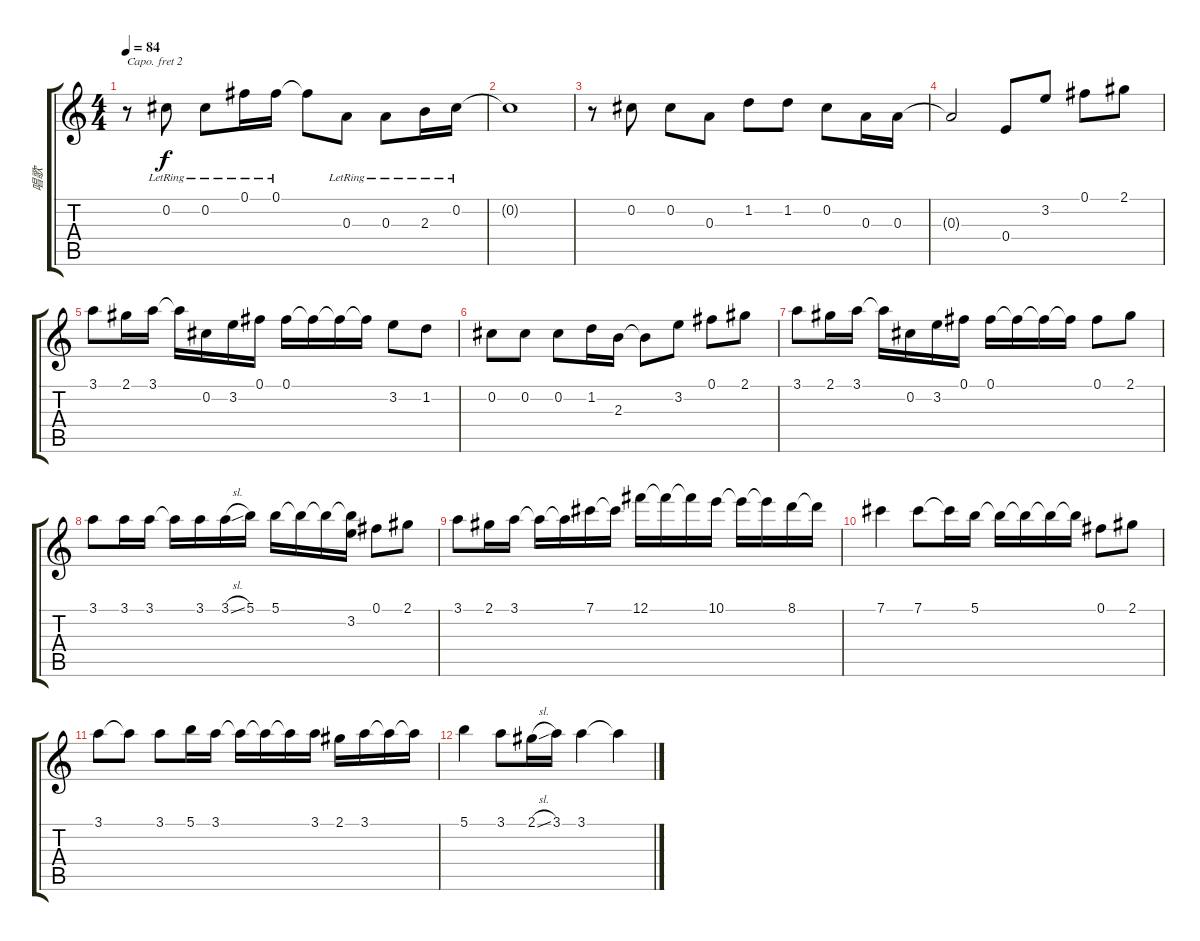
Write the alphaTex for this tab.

\track ("唱歌" "唱歌") {instrument acousticguitarsteel}
\staff {score tabs}
\capo 2
\tuning (E4 B3 G3 D3 A2 E2) {hide}
\ts (4 4)
\tempo 84
\clef g2
\ks c
r.8{dy f} 0.2{lr}.8 0.2{lr}.8 0.1{lr}.16 0.1{lr}.16 0.1{t}.8 0.3{lr}.8 0.3{lr}.8 2.3{lr}.16 0.2{lr}.16 |
0.2{t}.1 |
r.8 0.2.8 0.2.8 0.3.8 1.2.8 1.2.8 0.2.8 0.3.16 0.3.16 |
0.3{t}.2 0.4.8 3.2.8 0.1.8 2.1.8 |
3.1.8 2.1.16 3.1.16 3.1{t}.16 0.2.16 3.2.16 0.1.16 0.1.16 0.1{t}.16 0.1{t}.16 0.1{t}.16 3.2.8 1.2.8 |
0.2.8 0.2.8 0.2.8 1.2.16 2.3.16 2.3{t}.8 3.2.8 0.1.8 2.1.8 |
3.1.8 2.1.16 3.1.16 3.1{t}.16 0.2.16 3.2.16 0.1.16 0.1.16 0.1{t}.16 0.1{t}.16 0.1{t}.16 0.1.8 2.1.8 |
3.1.8 3.1.16 3.1.16 3.1{t}.16 3.1.16 3.1{sl}.16 5.1.16 5.1.16 5.1{t}.16 5.1{t}.16 (5.1{t} 3.2).16 0.1.8 2.1.8 |
3.1.8 2.1.16 3.1.16 3.1{t}.16 3.1{t}.16 7.1.16 7.1{t}.16 12.1.16 12.1{t}.16 12.1{t}.16 10.1.16 10.1{t}.16 10.1{t}.16 8.1.16 8.1{t}.16 |
7.1.4 7.1.8 7.1{t}.16 5.1.16 5.1{t}.16 5.1{t}.16 5.1{t}.16 5.1{t}.16 0.1.8 2.1.8 |
3.1.8 3.1{t}.8 3.1.8 5.1.16 3.1.16 3.1{t}.16 3.1{t}.16 3.1{t}.16 3.1.16 2.1.16 3.1.16 3.1{t}.16 3.1{t}.16 |
5.1.4 3.1.8 2.1{sl}.16 3.1.16 3.1.4 3.1{t}.4
